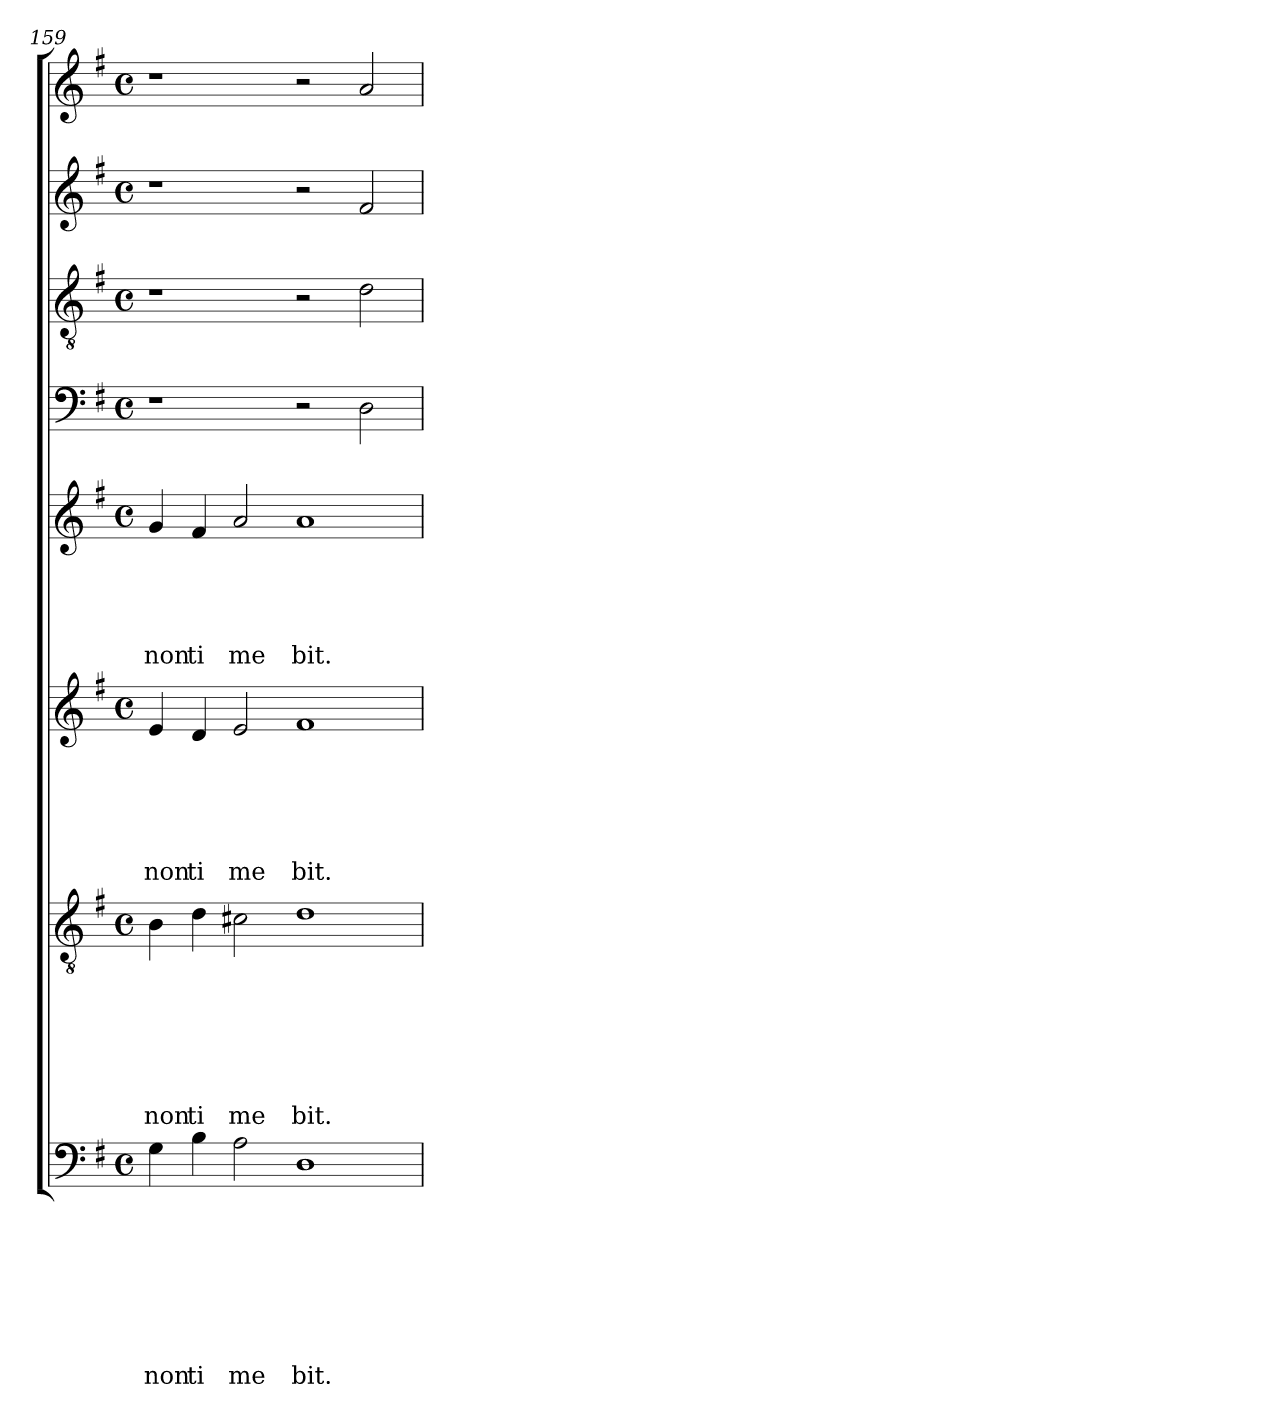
**kern	**text	**text	**text	**text	**text	**text	**text	**text	**kern	**text	**text	**text	**text	**text	**text	**text	**kern	**text	**text	**text	**text	**text	**text	**kern	**text	**text	**text	**text	**text	**kern	**kern	**kern	**kern
*part8	*part8	*part8	*part8	*part8	*part8	*part8	*part8	*part8	*part7	*part7	*part7	*part7	*part7	*part7	*part7	*part7	*part6	*part6	*part6	*part6	*part6	*part6	*part6	*part5	*part5	*part5	*part5	*part5	*part5	*part4	*part3	*part2	*part1
*staff8	*staff8	*staff8	*staff8	*staff8	*staff8	*staff8	*staff8	*staff8	*staff7	*staff7	*staff7	*staff7	*staff7	*staff7	*staff7	*staff7	*staff6	*staff6	*staff6	*staff6	*staff6	*staff6	*staff6	*staff5	*staff5	*staff5	*staff5	*staff5	*staff5	*staff4	*staff3	*staff2	*staff1
*clefF4	*	*	*	*	*	*	*	*	*clefGv2	*	*	*	*	*	*	*	*clefG2	*	*	*	*	*	*	*clefG2	*	*	*	*	*	*clefF4	*clefGv2	*clefG2	*clefG2
*k[f#]	*	*	*	*	*	*	*	*	*k[f#]	*	*	*	*	*	*	*	*k[f#]	*	*	*	*	*	*	*k[f#]	*	*	*	*	*	*k[f#]	*k[f#]	*k[f#]	*k[f#]
*G:	*	*	*	*	*	*	*	*	*G:	*	*	*	*	*	*	*	*G:	*	*	*	*	*	*	*G:	*	*	*	*	*	*G:	*G:	*G:	*G:
*M4/4	*	*	*	*	*	*	*	*	*M4/4	*	*	*	*	*	*	*	*M4/4	*	*	*	*	*	*	*M4/4	*	*	*	*	*	*M4/4	*M4/4	*M4/4	*M4/4
*met(c)	*	*	*	*	*	*	*	*	*met(c)	*	*	*	*	*	*	*	*met(c)	*	*	*	*	*	*	*met(c)	*	*	*	*	*	*met(c)	*met(c)	*met(c)	*met(c)
=159	=159	=159	=159	=159	=159	=159	=159	=159	=159	=159	=159	=159	=159	=159	=159	=159	=159	=159	=159	=159	=159	=159	=159	=159	=159	=159	=159	=159	=159	=159	=159	=159	=159
!	!	!	!	!	!	!	!	!LO:LY:b	!	!	!	!	!	!	!	!LO:LY:b	!	!	!	!	!	!	!LO:LY:b	!	!	!	!	!	!LO:LY:b	!	!	!	!
4G\	.	.	.	.	.	.	.	non	4B\	.	.	.	.	.	.	non	4e/	.	.	.	.	.	non	4g/	.	.	.	.	non	1r	1r	1r	1r
!	!	!	!	!	!	!	!	!LO:LY:b	!	!	!	!	!	!	!	!LO:LY:b	!	!	!	!	!	!	!LO:LY:b	!	!	!	!	!	!LO:LY:b	!	!	!	!
4B\	.	.	.	.	.	.	.	ti	4d\	.	.	.	.	.	.	ti	4d/	.	.	.	.	.	ti	4f#/	.	.	.	.	ti	.	.	.	.
!	!	!	!	!	!	!	!	!LO:LY:b	!	!	!	!	!	!	!	!LO:LY:b	!	!	!	!	!	!	!LO:LY:b	!	!	!	!	!	!LO:LY:b	!	!	!	!
2A\	.	.	.	.	.	.	.	me	2c#X\	.	.	.	.	.	.	me	2e/	.	.	.	.	.	me	2a/	.	.	.	.	me	.	.	.	.
!	!	!	!	!	!	!	!	!LO:LY:b	!	!	!	!	!	!	!	!LO:LY:b	!	!	!	!	!	!	!LO:LY:b	!	!	!	!	!	!LO:LY:b	!	!	!	!
1D	.	.	.	.	.	.	.	bit.	1d	.	.	.	.	.	.	bit.	1f#	.	.	.	.	.	bit.	1a	.	.	.	.	bit.	2r	2r	2r	2r
.	.	.	.	.	.	.	.	.	.	.	.	.	.	.	.	.	.	.	.	.	.	.	.	.	.	.	.	.	.	2D\	2d\	2f#/	2a/
=	=	=	=	=	=	=	=	=	=	=	=	=	=	=	=	=	=	=	=	=	=	=	=	=	=	=	=	=	=	=	=	=	=
*-	*-	*-	*-	*-	*-	*-	*-	*-	*-	*-	*-	*-	*-	*-	*-	*-	*-	*-	*-	*-	*-	*-	*-	*-	*-	*-	*-	*-	*-	*-	*-	*-	*-
